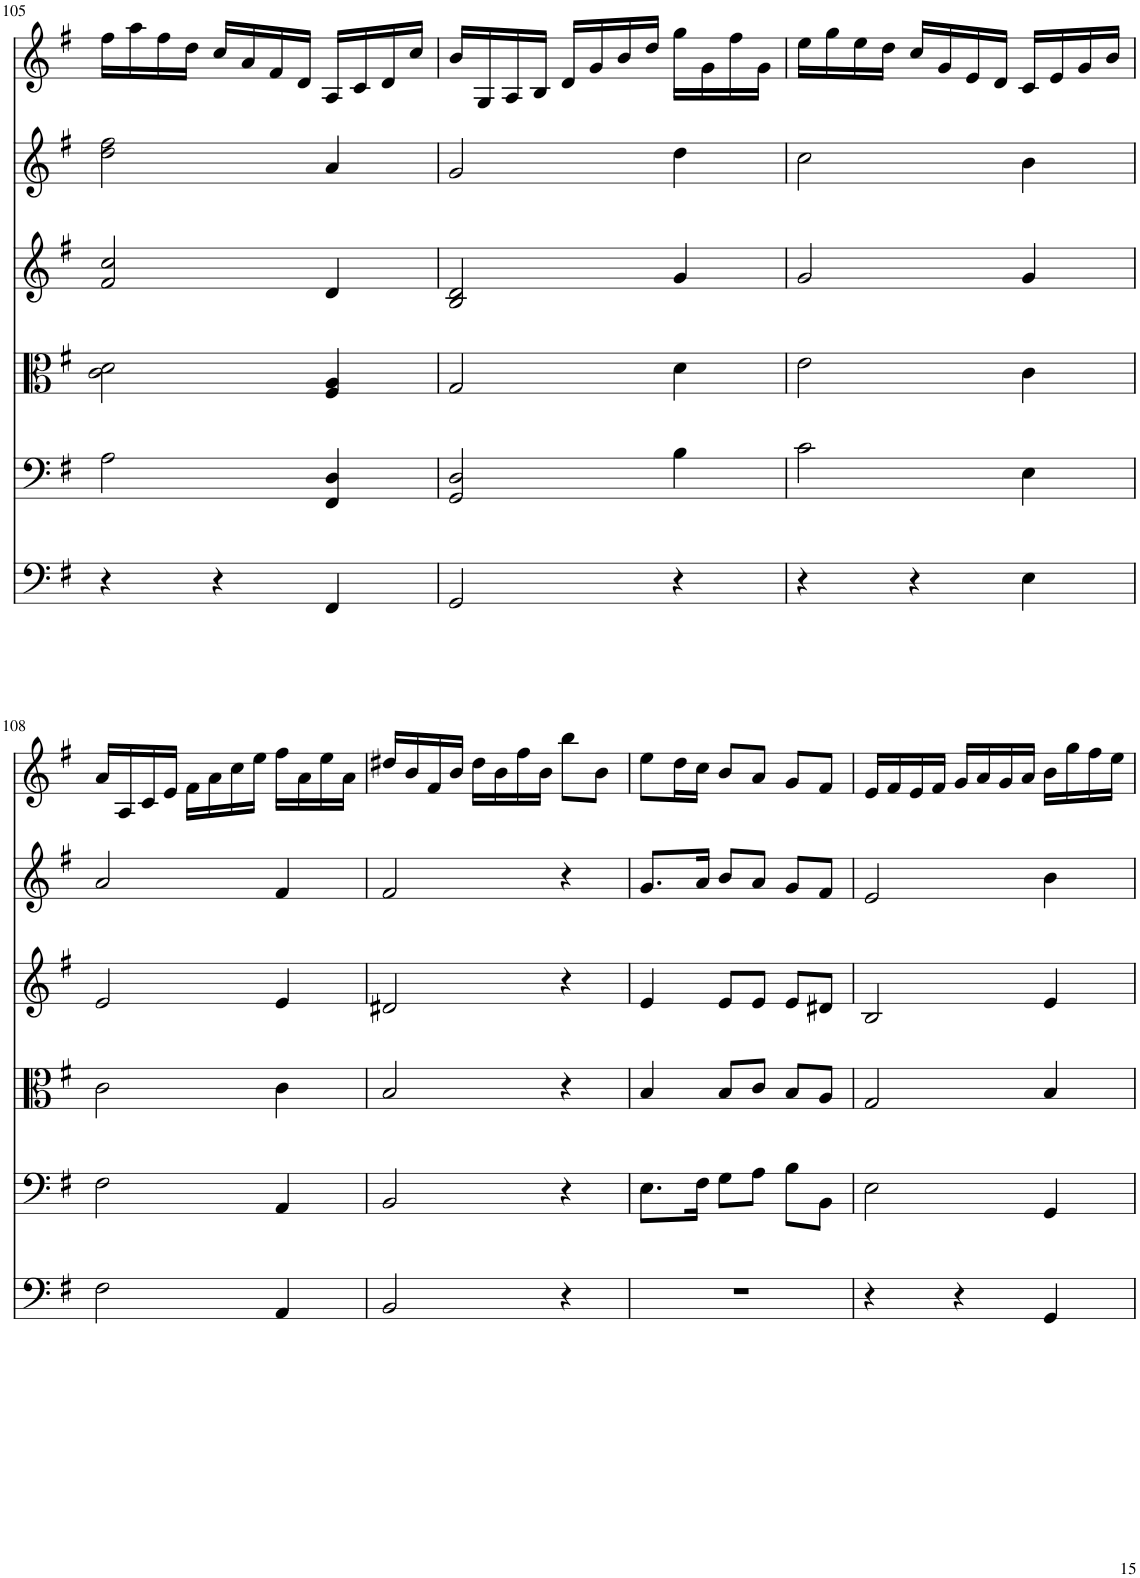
**kern	**kern	**kern	**kern	**kern	**kern
*part6	*part5	*part4	*part3	*part2	*part1
*staff6	*staff5	*staff4	*staff3	*staff2	*staff1
*I"Voice	*I"Voice	*I"Voice	*I"Voice	*I"Voice	*I"Voice
*I'V	*I'V	*I'V	*I'V	*I'V	*I'V
!!LO:PB:g=z
*clefF4	*clefF4	*clefC3	*clefG2	*clefG2	*clefG2
*k[f#]	*k[f#]	*k[f#]	*k[f#]	*k[f#]	*k[f#]
*M3/4	*M3/4	*M3/4	*M3/4	*M3/4	*M3/4
=105	=105	=105	=105	=105	=105
4r	2A\	2c\ 2d\	2f#/ 2cc/	2dd\ 2ff#\	16ff#\LL
.	.	.	.	.	16aa\
.	.	.	.	.	16ff#\
.	.	.	.	.	16dd\JJ
4r	.	.	.	.	16cc/LL
.	.	.	.	.	16a/
.	.	.	.	.	16f#/
.	.	.	.	.	16d/JJ
4FF#/	4FF#/ 4D/	4F#/ 4A/	4d/	4a/	16A/LL
.	.	.	.	.	16c/
.	.	.	.	.	16d/
.	.	.	.	.	16cc/JJ
=106	=106	=106	=106	=106	=106
2GG/	2GG/ 2D/	2G/	2B/ 2d/	2g/	16b/LL
.	.	.	.	.	16G/
.	.	.	.	.	16A/
.	.	.	.	.	16B/JJ
.	.	.	.	.	16d/LL
.	.	.	.	.	16g/
.	.	.	.	.	16b/
.	.	.	.	.	16dd/JJ
4r	4B\	4d\	4g/	4dd\	16gg\LL
.	.	.	.	.	16g\
.	.	.	.	.	16ff#\
.	.	.	.	.	16g\JJ
=107	=107	=107	=107	=107	=107
4r	2c\	2e\	2g/	2cc\	16ee\LL
.	.	.	.	.	16gg\
.	.	.	.	.	16ee\
.	.	.	.	.	16dd\JJ
4r	.	.	.	.	16cc/LL
.	.	.	.	.	16g/
.	.	.	.	.	16e/
.	.	.	.	.	16d/JJ
4E\	4E\	4c\	4g/	4b\	16c/LL
.	.	.	.	.	16e/
.	.	.	.	.	16g/
.	.	.	.	.	16b/JJ
!!LO:LB:g=z
=108	=108	=108	=108	=108	=108
2F#\	2F#\	2c\	2e/	2a/	16a/LL
.	.	.	.	.	16A/
.	.	.	.	.	16c/
.	.	.	.	.	16e/JJ
.	.	.	.	.	16f#\LL
.	.	.	.	.	16a\
.	.	.	.	.	16cc\
.	.	.	.	.	16ee\JJ
4AA/	4AA/	4c\	4e/	4f#/	16ff#\LL
.	.	.	.	.	16a\
.	.	.	.	.	16ee\
.	.	.	.	.	16a\JJ
=109	=109	=109	=109	=109	=109
2BB/	2BB/	2B/	2d#X/	2f#/	16dd#X/LL
.	.	.	.	.	16b/
.	.	.	.	.	16f#/
.	.	.	.	.	16b/JJ
.	.	.	.	.	16dd#\LL
.	.	.	.	.	16b\
.	.	.	.	.	16ff#\
.	.	.	.	.	16b\JJ
4r	4r	4r	4r	4r	8bb\L
.	.	.	.	.	8b\J
=110	=110	=110	=110	=110	=110
2.r	8.E\L	4B/	4e/	8.g/L	8ee\L
.	.	.	.	.	16dd\L
.	16F#\Jk	.	.	16a/Jk	16cc\JJ
.	8G\L	8B/L	8e/L	8b/L	8b/L
.	8A\J	8c/J	8e/J	8a/J	8a/J
.	8B\L	8B/L	8e/L	8g/L	8g/L
.	8BB\J	8A/J	8d#X/J	8f#/J	8f#/J
=111	=111	=111	=111	=111	=111
4r	2E\	2G/	2B/	2e/	16e/LL
.	.	.	.	.	16f#/
.	.	.	.	.	16e/
.	.	.	.	.	16f#/JJ
4r	.	.	.	.	16g/LL
.	.	.	.	.	16a/
.	.	.	.	.	16g/
.	.	.	.	.	16a/JJ
4GG/	4GG/	4B/	4e/	4b\	16b\LL
.	.	.	.	.	16gg\
.	.	.	.	.	16ff#\
.	.	.	.	.	16ee\JJ
=	=	=	=	=	=
*-	*-	*-	*-	*-	*-
